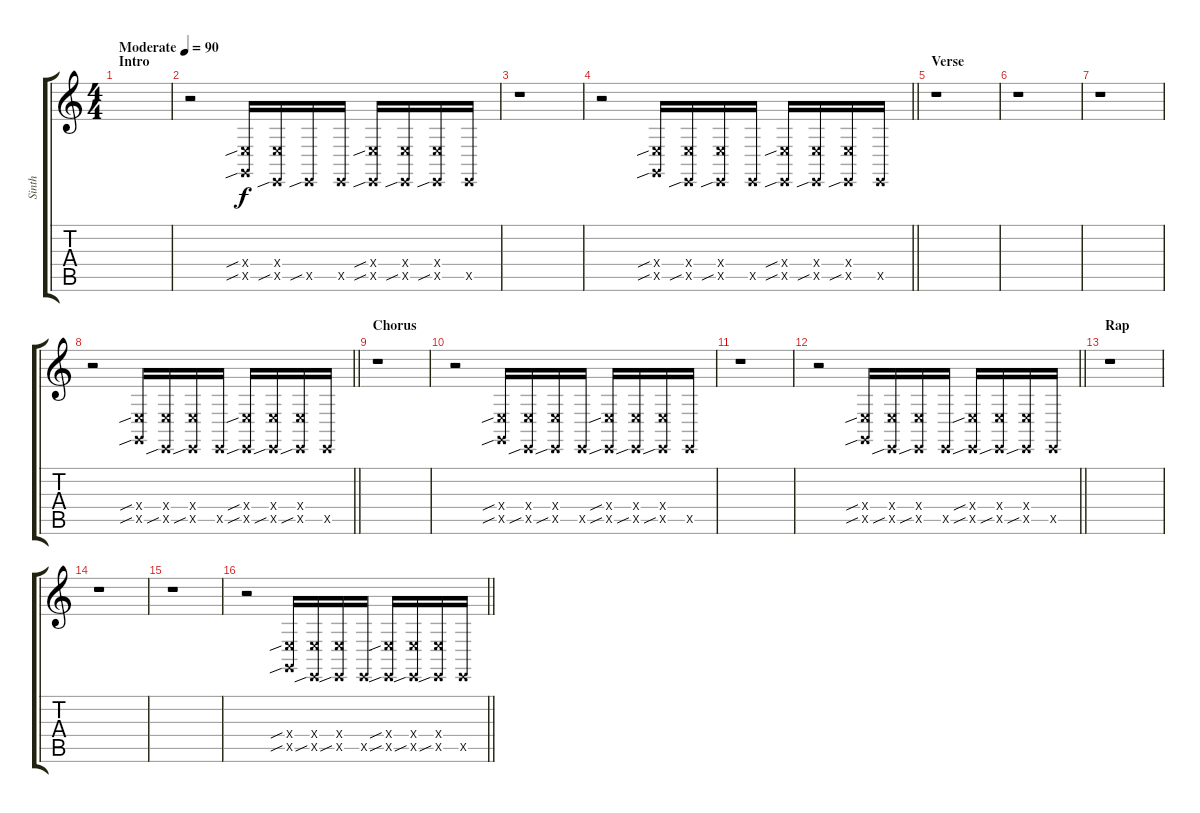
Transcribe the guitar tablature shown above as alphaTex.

\track ("Sinth" "Sinth") {instrument lead1square}
\staff {score tabs}
\tuning (C5 C6 C5 E3 E2 C2) {hide}
\ts (4 4)
\section ("" "Intro")
\tempo (90 "Moderate")
\clef g2
\ks c
|
r.2 (0.4{sib x} 3.5{sib x}).16 (0.4{x} 0.5{sib x}).16 0.5{sib x}.16 0.5{x}.16 (0.4{sib x} 0.5{sib x}).16 (0.4{x} 0.5{sib x}).16 (0.4{x} 0.5{sib x}).16 0.5{x}.16 |
r.1{volume 0} |
\barLineRight lightlight
r.2{volume 13} (0.4{sib x} 3.5{sib x}).16 (0.4{x} 0.5{sib x}).16 (0.4{x} 0.5{sib x}).16 0.5{x}.16 (0.4{sib x} 0.5{sib x}).16 (0.4{x} 0.5{sib x}).16 (0.4{x} 0.5{sib x}).16 0.5{x}.16 |
\section ("" "Verse")
r.1 |
r.1 |
r.1{volume 0} |
\barLineRight lightlight
r.2{volume 13} (0.4{sib x} 3.5{sib x}).16 (0.4{x} 0.5{sib x}).16 (0.4{x} 0.5{sib x}).16 0.5{x}.16 (0.4{sib x} 0.5{sib x}).16 (0.4{x} 0.5{sib x}).16 (0.4{x} 0.5{sib x}).16 0.5{x}.16 |
\section ("" "Chorus")
r.1{volume 0} |
r.2{volume 13} (0.4{sib x} 3.5{sib x}).16 (0.4{x} 0.5{sib x}).16 (0.4{x} 0.5{sib x}).16 0.5{x}.16 (0.4{sib x} 0.5{sib x}).16 (0.4{x} 0.5{sib x}).16 (0.4{x} 0.5{sib x}).16 0.5{x}.16 |
r.1{volume 0} |
\barLineRight lightlight
r.2{volume 13} (0.4{sib x} 3.5{sib x}).16 (0.4{x} 0.5{sib x}).16 (0.4{x} 0.5{sib x}).16 0.5{x}.16 (0.4{sib x} 0.5{sib x}).16 (0.4{x} 0.5{sib x}).16 (0.4{x} 0.5{sib x}).16 0.5{x}.16 |
\section ("" "Rap")
r.1 |
r.1 |
r.1{volume 0} |
\barLineRight lightlight
r.2{volume 13} (0.4{sib x} 3.5{sib x}).16 (0.4{x} 0.5{sib x}).16 (0.4{x} 0.5{sib x}).16 0.5{x}.16 (0.4{sib x} 0.5{sib x}).16 (0.4{x} 0.5{sib x}).16 (0.4{x} 0.5{sib x}).16 0.5{x}.16
